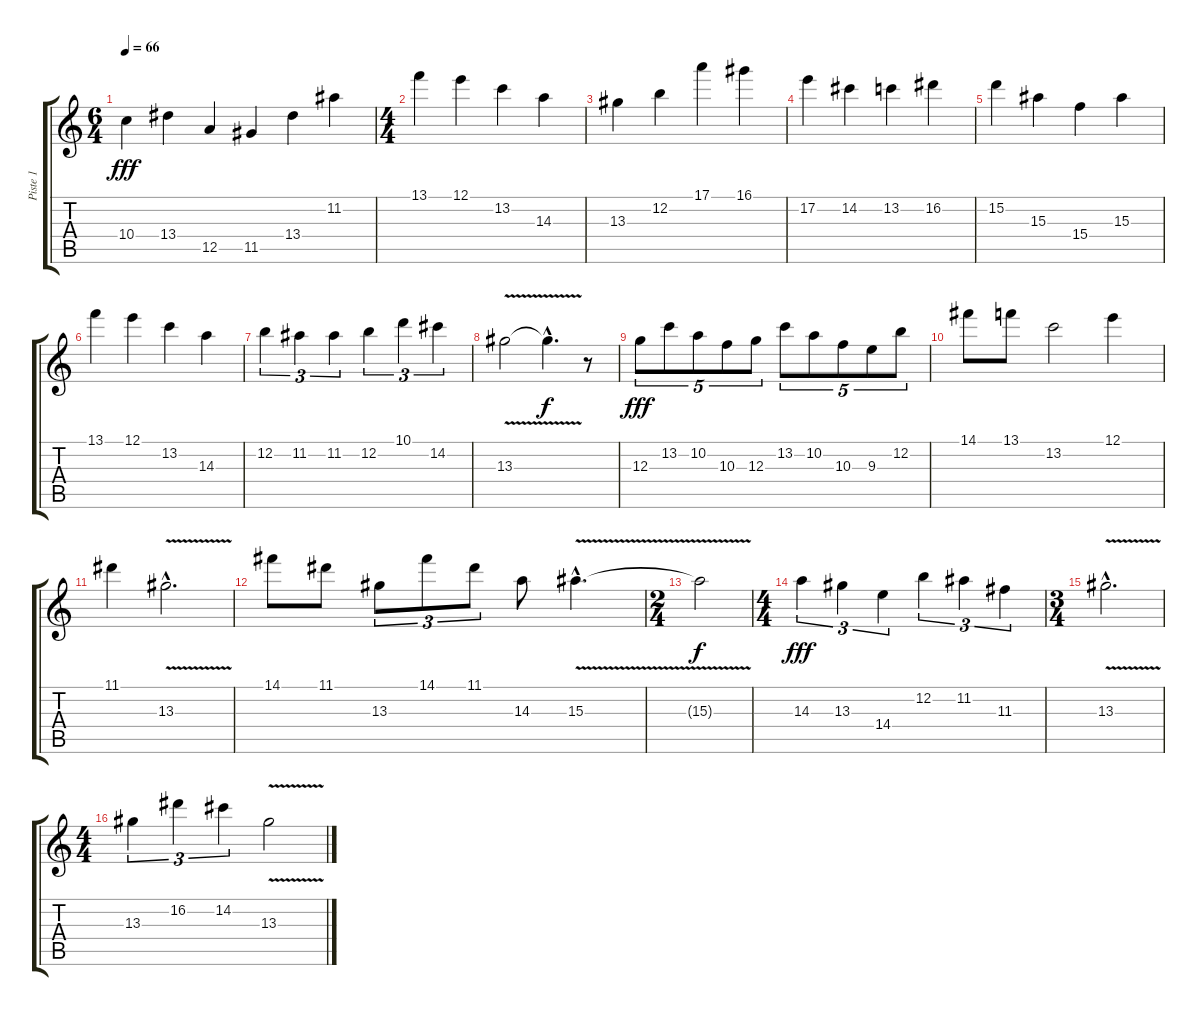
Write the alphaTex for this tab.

\track ("Piste 1" "Piste 1") {instrument distortionguitar}
\staff {score tabs}
\tuning (E4 B3 G3 D3 A2 E2) {hide}
\ts (6 4)
\tempo 66
\clef g2
\ks c
10.4.4{dy fff} 13.4.4 12.5.4 11.5.4 13.4.4 11.2.4 |
\ts (4 4)
13.1.4 12.1.4 13.2.4 14.3.4 |
13.3.4 12.2.4 17.1.4 16.1.4 |
17.2.4 14.2.4 13.2.4 16.2.4 |
15.2.4 15.3.4 15.4.4 15.3.4 |
13.1.4 12.1.4 13.2.4 14.3.4 |
12.2.4{tu (3 2)} 11.2.4{tu (3 2)} 11.2.4{tu (3 2)} 12.2.4{tu (3 2)} 10.1.4{tu (3 2)} 14.2.4{tu (3 2)} |
13.3{v}.2 13.3{hac t}.4{d dy f} r.8 |
12.3.8{tu (5 4) dy fff} 13.2.8{tu (5 4)} 10.2.8{tu (5 4)} 10.3.8{tu (5 4)} 12.3.8{tu (5 4)} 13.2.8{tu (5 4)} 10.2.8{tu (5 4)} 10.3.8{tu (5 4)} 9.3.8{tu (5 4)} 12.2.8{tu (5 4)} |
14.1.8 13.1.8 13.2.2 12.1.4 |
11.1.4 13.3{v hac}.2{d} |
14.1.8 11.1.8 13.3.8{tu (3 2)} 14.1.8{tu (3 2)} 11.1.8{tu (3 2)} 14.3.8 15.3{v hac}.4{d} |
\ts (2 4)
15.3{t}.2{dy f} |
\ts (4 4)
14.3.4{tu (3 2) dy fff} 13.3.4{tu (3 2)} 14.4.4{tu (3 2)} 12.2.4{tu (3 2)} 11.2.4{tu (3 2)} 11.3.4{tu (3 2)} |
\ts (3 4)
13.3{v hac}.2{d} |
\ts (4 4)
13.3.4{tu (3 2)} 16.2.4{tu (3 2)} 14.2.4{tu (3 2)} 13.3{v}.2
